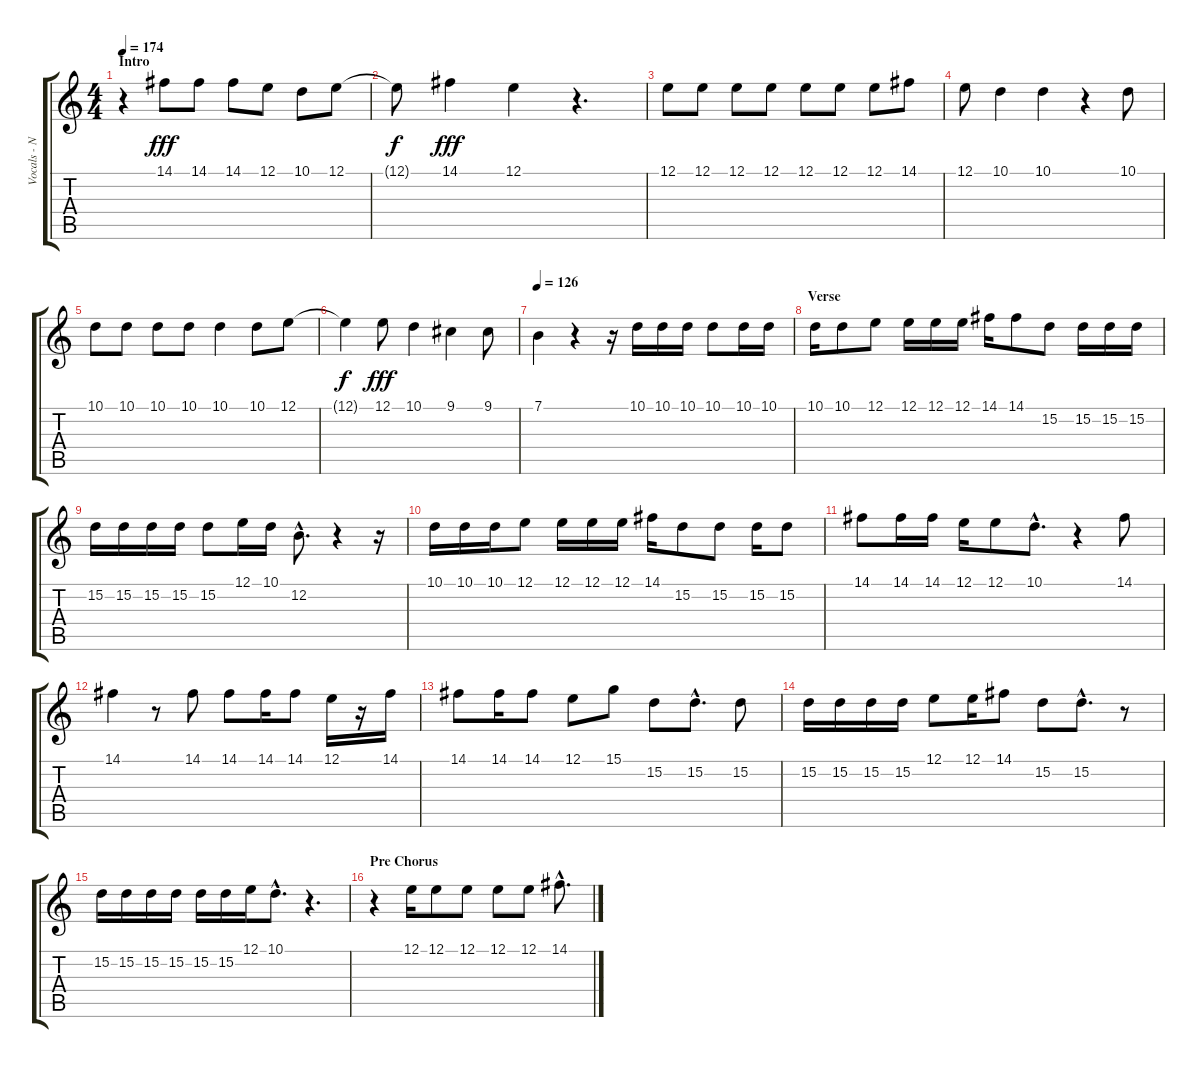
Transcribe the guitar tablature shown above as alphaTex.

\track ("Vocals - Nikola" "Vocals - N") {instrument lead6voice}
\staff {score tabs}
\tuning (E4 B3 G3 D3 A2 E2) {hide}
\ts (4 4)
\section ("" "Intro")
\tempo 174
\clef g2
\ks c
r.4{dy fff instrument lead6voice} 14.1.8 14.1.8 14.1.8 12.1.8 10.1.8 12.1.8 |
12.1{t}.8{dy f} 14.1.4{dy fff} 12.1.4 r.4{d} |
12.1.8 12.1.8 12.1.8 12.1.8 12.1.8 12.1.8 12.1.8 14.1.8 |
12.1.8 10.1.4 10.1.4 r.4 10.1.8 |
10.1.8 10.1.8 10.1.8 10.1.8 10.1.4 10.1.8 12.1.8 |
12.1{t}.4{dy f} 12.1.8{dy fff} 10.1.4 9.1.4 9.1.8 |
\tempo 126
7.1.4 r.4 r.16 10.1.16 10.1.16 10.1.16 10.1.8 10.1.16 10.1.16 |
\section ("" "Verse")
10.1.16 10.1.8 12.1.8 12.1.16 12.1.16 12.1.16 14.1.16 14.1.8 15.2.8 15.2.16 15.2.16 15.2.16 |
15.2.16 15.2.16 15.2.16 15.2.16 15.2.8 12.1.16 10.1.16 12.2{hac}.8{d} r.4 r.16 |
10.1.16 10.1.16 10.1.16 12.1.8 12.1.16 12.1.16 12.1.16 14.1.16 15.2.8 15.2.8 15.2.16 15.2.8 |
14.1.8 14.1.16 14.1.16 12.1.16 12.1.8 10.1{hac}.8{d} r.4 14.1.8 |
14.1.4 r.8 14.1.8 14.1.8 14.1.16 14.1.8 12.1.16 r.16 14.1.16 |
14.1.8 14.1.16 14.1.8 12.1.8 15.1.8 15.2.8 15.2{hac}.8{d} 15.2.8 |
15.2.16 15.2.16 15.2.16 15.2.16 12.1.8 12.1.16 14.1.8 15.2.8 15.2{hac}.8{d} r.8 |
15.2.16 15.2.16 15.2.16 15.2.16 15.2.16 15.2.16 12.1.16 10.1{hac}.8{d} r.4{d} |
\section ("" "Pre Chorus")
r.4 12.1.16 12.1.8 12.1.8 12.1.8 12.1.8 14.1{hac}.8{d}
